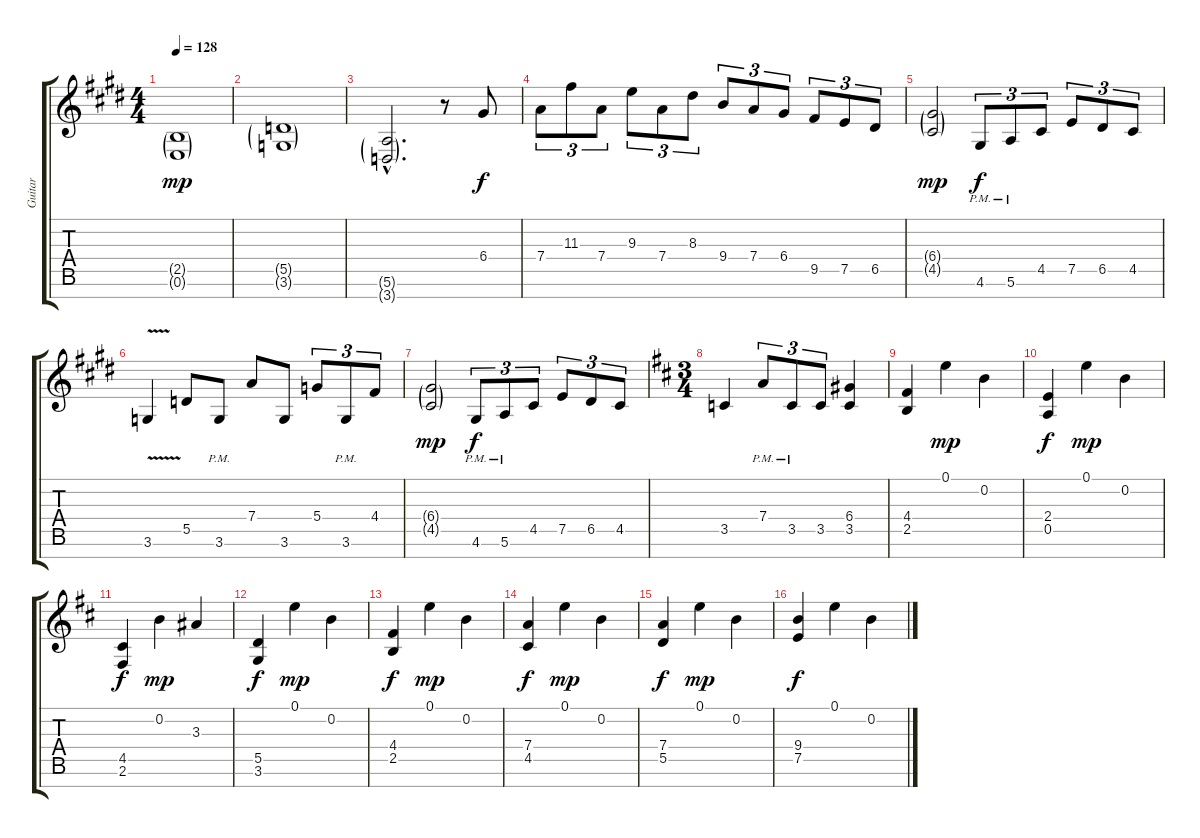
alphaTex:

\track ("Guitar" "Guitar") {instrument distortionguitar}
\staff {score tabs}
\tuning (E4 B3 G3 D3 A2 E2 B1) {hide}
\ts (4 4)
\tempo 128
\clef g2
\ks e
(2.5{g} 0.6{g}).1{dy mp} |
(5.5{g} 3.6{g}).1 |
(5.6{g hac} 3.7{g hac}).2{d} r.8 6.4.8{dy f} |
7.4.8{tu (3 2)} 11.3.8{tu (3 2)} 7.4.8{tu (3 2)} 9.3.8{tu (3 2)} 7.4.8{tu (3 2)} 8.3.8{tu (3 2)} 9.4.8{tu (3 2)} 7.4.8{tu (3 2)} 6.4.8{tu (3 2)} 9.5.8{tu (3 2)} 7.5.8{tu (3 2)} 6.5.8{tu (3 2)} |
(6.4{g} 4.5{g}).2{dy mp} 4.6{pm}.8{tu (3 2) dy f} 5.6{pm}.8{tu (3 2)} 4.5.8{tu (3 2)} 7.5.8{tu (3 2)} 6.5.8{tu (3 2)} 4.5.8{tu (3 2)} |
3.6{v}.4 5.5.8 3.6{pm}.8 7.4.8 3.6.8 5.4.8{tu (3 2)} 3.6{pm}.8{tu (3 2)} 4.4.8{tu (3 2)} |
(6.4{g} 4.5{g}).2{dy mp} 4.6{pm}.8{tu (3 2) dy f} 5.6{pm}.8{tu (3 2)} 4.5.8{tu (3 2)} 7.5.8{tu (3 2)} 6.5.8{tu (3 2)} 4.5.8{tu (3 2)} |
\ts (3 4)
\ks d
3.5.4 7.4{pm}.8{tu (3 2)} 3.5{pm}.8{tu (3 2)} 3.5.8{tu (3 2)} (6.4 3.5).4 |
(4.4 2.5).4 0.1.4{dy mp} 0.2.4 |
(2.4 0.5).4{dy f} 0.1.4{dy mp} 0.2.4 |
(4.5 2.6).4{dy f} 0.2.4{dy mp} 3.3.4 |
(5.5 3.6).4{dy f} 0.1.4{dy mp} 0.2.4 |
(4.4 2.5).4{dy f} 0.1.4{dy mp} 0.2.4 |
(7.4 4.5).4{dy f} 0.1.4{dy mp} 0.2.4 |
(7.4 5.5).4{dy f} 0.1.4{dy mp} 0.2.4 |
(9.4 7.5).4{dy f} 0.1.4 0.2.4
